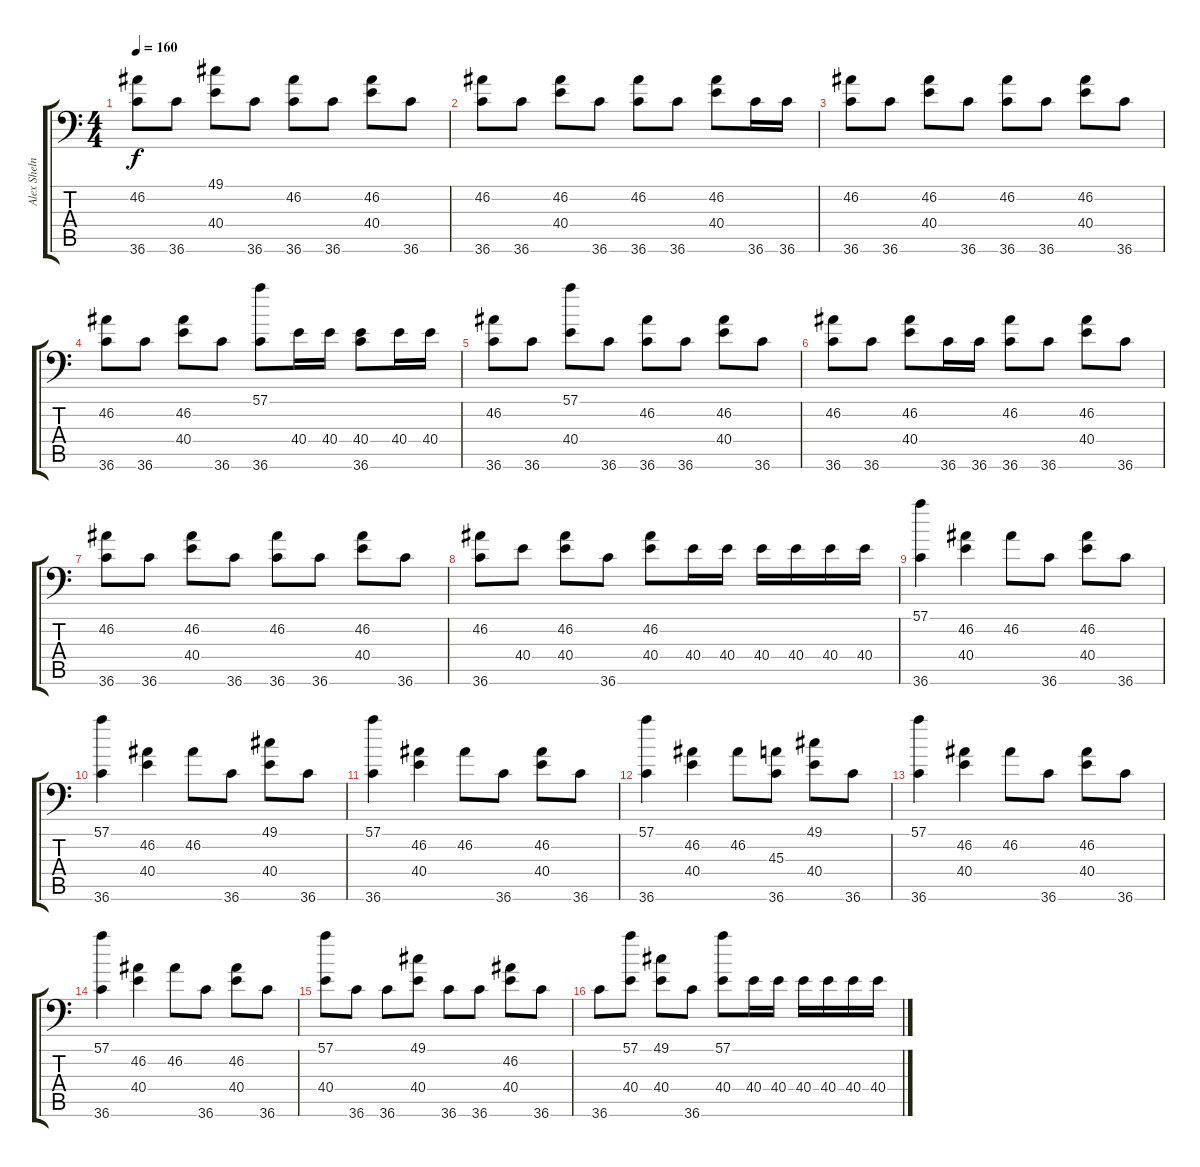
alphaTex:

\track ("Alex Shelnutt / Drums" "Alex Sheln") {instrument acousticgrandpiano}
\staff {score tabs}
\tuning (C-1 C-1 C-1 C-1 C-1 C-1) {hide}
\ts (4 4)
\tempo 160
\clef f4
\ks c
(46.2 36.6).8{dy f} 36.6.8 (49.1 40.4).8 36.6.8 (46.2 36.6).8 36.6.8 (46.2 40.4).8 36.6.8 |
(46.2 36.6).8 36.6.8 (46.2 40.4).8 36.6.8 (46.2 36.6).8 36.6.8 (46.2 40.4).8 36.6.16 36.6.16 |
(46.2 36.6).8 36.6.8 (46.2 40.4).8 36.6.8 (46.2 36.6).8 36.6.8 (46.2 40.4).8 36.6.8 |
(46.2 36.6).8 36.6.8 (46.2 40.4).8 36.6.8 (57.1 36.6).8 40.4.16 40.4.16 (40.4 36.6).8 40.4.16 40.4.16 |
(46.2 36.6).8 36.6.8 (57.1 40.4).8 36.6.8 (46.2 36.6).8 36.6.8 (46.2 40.4).8 36.6.8 |
(46.2 36.6).8 36.6.8 (46.2 40.4).8 36.6.16 36.6.16 (46.2 36.6).8 36.6.8 (46.2 40.4).8 36.6.8 |
(46.2 36.6).8 36.6.8 (46.2 40.4).8 36.6.8 (46.2 36.6).8 36.6.8 (46.2 40.4).8 36.6.8 |
(46.2 36.6).8 40.4.8 (46.2 40.4).8 36.6.8 (46.2 40.4).8 40.4.16 40.4.16 40.4.16 40.4.16 40.4.16 40.4.16 |
(57.1 36.6).4 (46.2 40.4).4 46.2.8 36.6.8 (46.2 40.4).8 36.6.8 |
(57.1 36.6).4 (46.2 40.4).4 46.2.8 36.6.8 (49.1 40.4).8 36.6.8 |
(57.1 36.6).4 (46.2 40.4).4 46.2.8 36.6.8 (46.2 40.4).8 36.6.8 |
(57.1 36.6).4 (46.2 40.4).4 46.2.8 (45.3 36.6).8 (49.1 40.4).8 36.6.8 |
(57.1 36.6).4 (46.2 40.4).4 46.2.8 36.6.8 (46.2 40.4).8 36.6.8 |
(57.1 36.6).4 (46.2 40.4).4 46.2.8 36.6.8 (46.2 40.4).8 36.6.8 |
(57.1 40.4).8 36.6.8 36.6.8 (49.1 40.4).8 36.6.8 36.6.8 (46.2 40.4).8 36.6.8 |
36.6.8 (57.1 40.4).8 (49.1 40.4).8 36.6.8 (57.1 40.4).8 40.4.16 40.4.16 40.4.16 40.4.16 40.4.16 40.4.16
